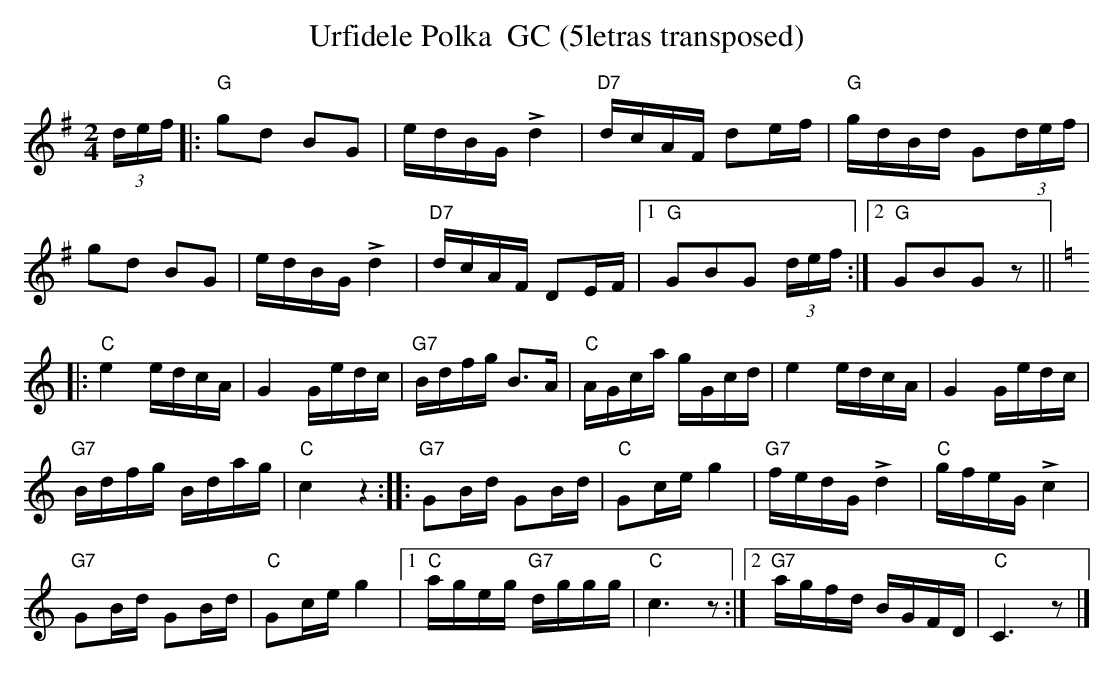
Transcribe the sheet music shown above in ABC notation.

X:1
T:Urfidele Polka  GC (5letras transposed)
M:2/4
L:1/16
K:G transpose=3 %%MIDI gchordon
(3def |: "G"g2d2 B2G2 | edBG !>!d4 | "D7"dcAF d2ef | "G"gdBd G2(3def |
g2d2 B2G2 | edBG !>!d4 | "D7"dcAF D2EF |1 "G"G2B2G2 (3def :|2 "G"G2B2G2z2 || [K:C]
|: "C"e4edcA | G4Gedc | "G7"Bdfg B3A | "C"AGca gGcd | e4edcA | G4Gedc |
"G7"Bdfg Bdag | "C"c4z4 :: "G7"G2Bd G2Bd | "C"G2ce g4 | "G7"fedG !>!d4 | "C"gfeG !>!c4 |
"G7"G2Bd G2Bd | "C"G2ce g4 |1 "C"ageg "G7"dggg | "C"c6z2 :|2 "G7"agfd BGFD | "C"C6z2 |]
